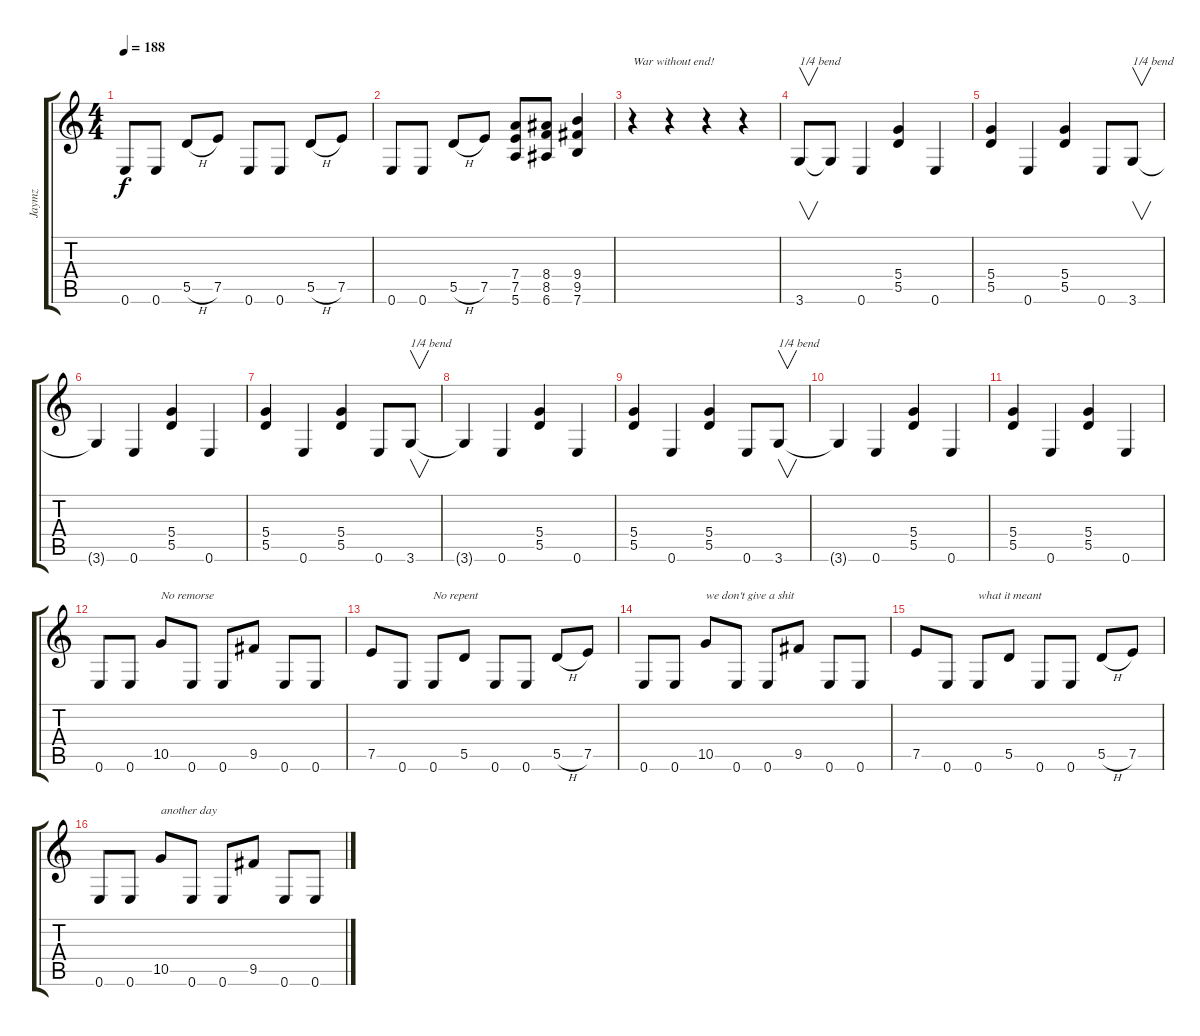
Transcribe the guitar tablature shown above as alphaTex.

\track ("Jaymz" "Jaymz") {instrument distortionguitar}
\staff {score tabs}
\tuning (E4 B3 G3 D3 A2 E2) {hide}
\ts (4 4)
\tempo 188
\clef g2
\ks c
0.6.8{dy f} 0.6.8 5.5{h}.8 7.5.8 0.6.8 0.6.8 5.5{h}.8 7.5.8 |
0.6.8 0.6.8 5.5{h}.8 7.5.8 (7.4 7.5 5.6).8 (8.4 8.5 6.6).8 (9.4 9.5 7.6).4 |
r.4{txt "War without end!"} r.4 r.4 r.4 |
3.6.8{v txt "1/4 bend"} 3.6{t}.8 0.6.4 (5.4 5.5).4 0.6.4 |
(5.4 5.5).4 0.6.4 (5.4 5.5).4 0.6.8 3.6.8{v txt "1/4 bend"} |
3.6{t}.4 0.6.4 (5.4 5.5).4 0.6.4 |
(5.4 5.5).4 0.6.4 (5.4 5.5).4 0.6.8 3.6.8{v txt "1/4 bend"} |
3.6{t}.4 0.6.4 (5.4 5.5).4 0.6.4 |
(5.4 5.5).4 0.6.4 (5.4 5.5).4 0.6.8 3.6.8{v txt "1/4 bend"} |
3.6{t}.4 0.6.4 (5.4 5.5).4 0.6.4 |
(5.4 5.5).4 0.6.4 (5.4 5.5).4 0.6.4 |
0.6.8 0.6.8 10.5.8{txt "No remorse"} 0.6.8 0.6.8 9.5.8 0.6.8 0.6.8 |
7.5.8 0.6.8 0.6.8{txt "No repent"} 5.5.8 0.6.8 0.6.8 5.5{h}.8 7.5.8 |
0.6.8 0.6.8 10.5.8{txt "we don't give a shit "} 0.6.8 0.6.8 9.5.8 0.6.8 0.6.8 |
7.5.8 0.6.8 0.6.8{txt "what it meant"} 5.5.8 0.6.8 0.6.8 5.5{h}.8 7.5.8 |
0.6.8 0.6.8 10.5.8{txt "another day"} 0.6.8 0.6.8 9.5.8 0.6.8 0.6.8
